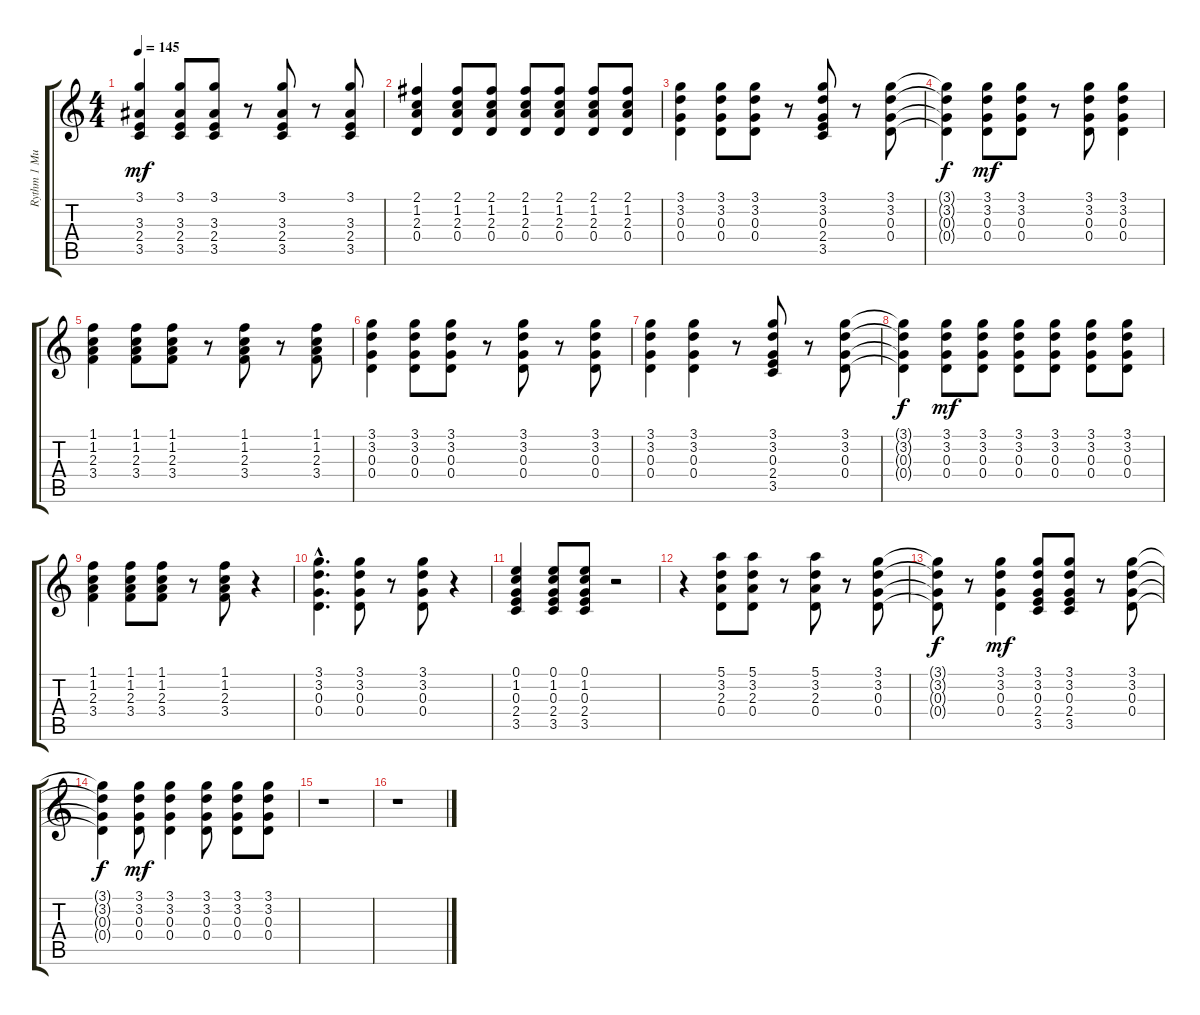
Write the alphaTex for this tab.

\track ("Rythm 1 Muted Gtr" "Rythm 1 Mu") {instrument electricguitarmuted}
\staff {score tabs}
\tuning (E4 B3 G3 D3 A2 E2) {hide}
\ts (4 4)
\tempo 145
\clef g2
\ks c
(3.1 3.3 2.4 3.5).4{dy mf} (3.1 3.3 2.4 3.5).8 (3.1 3.3 2.4 3.5).8 r.8 (3.1 3.3 2.4 3.5).8 r.8 (3.1 3.3 2.4 3.5).8 |
(2.1 1.2 2.3 0.4).4 (2.1 1.2 2.3 0.4).8 (2.1 1.2 2.3 0.4).8 (2.1 1.2 2.3 0.4).8 (2.1 1.2 2.3 0.4).8 (2.1 1.2 2.3 0.4).8 (2.1 1.2 2.3 0.4).8 |
(3.1 3.2 0.3 0.4).4 (3.1 3.2 0.3 0.4).8 (3.1 3.2 0.3 0.4).8 r.8 (3.1 3.2 0.3 2.4 3.5).8 r.8 (3.1 3.2 0.3 0.4).8 |
(3.1{t} 3.2{t} 0.3{t} 0.4{t}).4{dy f} (3.1 3.2 0.3 0.4).8{dy mf} (3.1 3.2 0.3 0.4).8 r.8 (3.1 3.2 0.3 0.4).8 (3.1 3.2 0.3 0.4).4 |
(1.1 1.2 2.3 3.4).4 (1.1 1.2 2.3 3.4).8 (1.1 1.2 2.3 3.4).8 r.8 (1.1 1.2 2.3 3.4).8 r.8 (1.1 1.2 2.3 3.4).8 |
(3.1 3.2 0.3 0.4).4 (3.1 3.2 0.3 0.4).8 (3.1 3.2 0.3 0.4).8 r.8 (3.1 3.2 0.3 0.4).8 r.8 (3.1 3.2 0.3 0.4).8 |
(3.1 3.2 0.3 0.4).4 (3.1 3.2 0.3 0.4).4 r.8 (3.1 3.2 0.3 2.4 3.5).8 r.8 (3.1 3.2 0.3 0.4).8 |
(3.1{t} 3.2{t} 0.3{t} 0.4{t}).4{dy f} (3.1 3.2 0.3 0.4).8{dy mf} (3.1 3.2 0.3 0.4).8 (3.1 3.2 0.3 0.4).8 (3.1 3.2 0.3 0.4).8 (3.1 3.2 0.3 0.4).8 (3.1 3.2 0.3 0.4).8 |
(1.1 1.2 2.3 3.4).4 (1.1 1.2 2.3 3.4).8 (1.1 1.2 2.3 3.4).8 r.8 (1.1 1.2 2.3 3.4).8 r.4 |
(3.1{hac} 3.2{hac} 0.3{hac} 0.4{hac}).4{d} (3.1 3.2 0.3 0.4).8 r.8 (3.1 3.2 0.3 0.4).8 r.4 |
(0.1 1.2 0.3 2.4 3.5).4 (0.1 1.2 0.3 2.4 3.5).8 (0.1 1.2 0.3 2.4 3.5).8 r.2 |
r.4 (5.1 3.2 2.3 0.4).8 (5.1 3.2 2.3 0.4).8 r.8 (5.1 3.2 2.3 0.4).8 r.8 (3.1 3.2 0.3 0.4).8 |
(3.1{t} 3.2{t} 0.3{t} 0.4{t}).8{dy f} r.8 (3.1 3.2 0.3 0.4).4{dy mf} (3.1 3.2 0.3 2.4 3.5).8 (3.1 3.2 0.3 2.4 3.5).8 r.8 (3.1 3.2 0.3 0.4).8 |
(3.1{t} 3.2{t} 0.3{t} 0.4{t}).4{dy f} (3.1 3.2 0.3 0.4).8{dy mf} (3.1 3.2 0.3 0.4).4 (3.1 3.2 0.3 0.4).8 (3.1 3.2 0.3 0.4).8 (3.1 3.2 0.3 0.4).8 |
r.1 |
r.1
